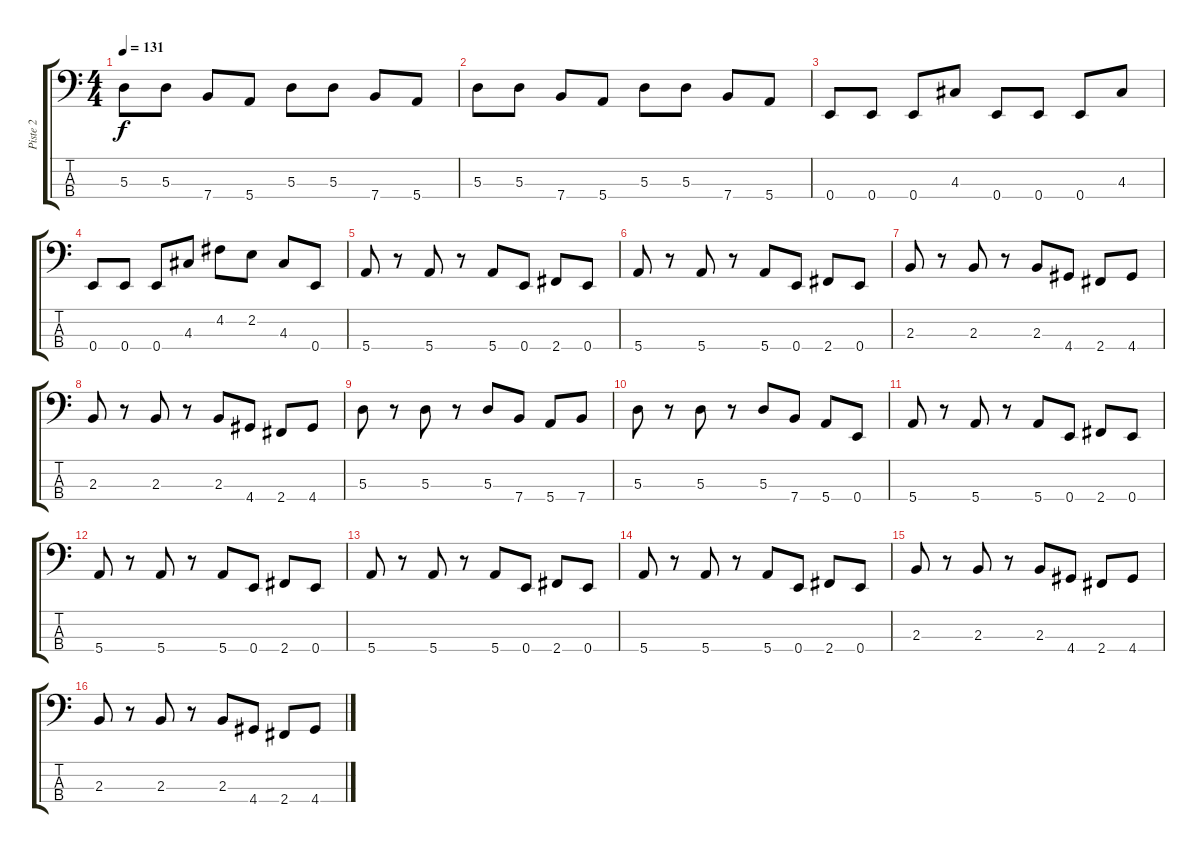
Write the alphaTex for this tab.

\track ("Piste 2" "Piste 2") {instrument electricbasspick}
\staff {score tabs}
\tuning (G2 D2 A1 E1) {hide}
\ts (4 4)
\tempo 131
\clef f4
\ks c
5.3.8{dy f} 5.3.8 7.4.8 5.4.8 5.3.8 5.3.8 7.4.8 5.4.8 |
5.3.8 5.3.8 7.4.8 5.4.8 5.3.8 5.3.8 7.4.8 5.4.8 |
0.4.8 0.4.8 0.4.8 4.3.8 0.4.8 0.4.8 0.4.8 4.3.8 |
0.4.8 0.4.8 0.4.8 4.3.8 4.2.8 2.2.8 4.3.8 0.4.8 |
5.4.8 r.8 5.4.8 r.8 5.4.8 0.4.8 2.4.8 0.4.8 |
5.4.8 r.8 5.4.8 r.8 5.4.8 0.4.8 2.4.8 0.4.8 |
2.3.8 r.8 2.3.8 r.8 2.3.8 4.4.8 2.4.8 4.4.8 |
2.3.8 r.8 2.3.8 r.8 2.3.8 4.4.8 2.4.8 4.4.8 |
5.3.8 r.8 5.3.8 r.8 5.3.8 7.4.8 5.4.8 7.4.8 |
5.3.8 r.8 5.3.8 r.8 5.3.8 7.4.8 5.4.8 0.4.8 |
5.4.8 r.8 5.4.8 r.8 5.4.8 0.4.8 2.4.8 0.4.8 |
5.4.8 r.8 5.4.8 r.8 5.4.8 0.4.8 2.4.8 0.4.8 |
5.4.8 r.8 5.4.8 r.8 5.4.8 0.4.8 2.4.8 0.4.8 |
5.4.8 r.8 5.4.8 r.8 5.4.8 0.4.8 2.4.8 0.4.8 |
2.3.8 r.8 2.3.8 r.8 2.3.8 4.4.8 2.4.8 4.4.8 |
2.3.8 r.8 2.3.8 r.8 2.3.8 4.4.8 2.4.8 4.4.8
